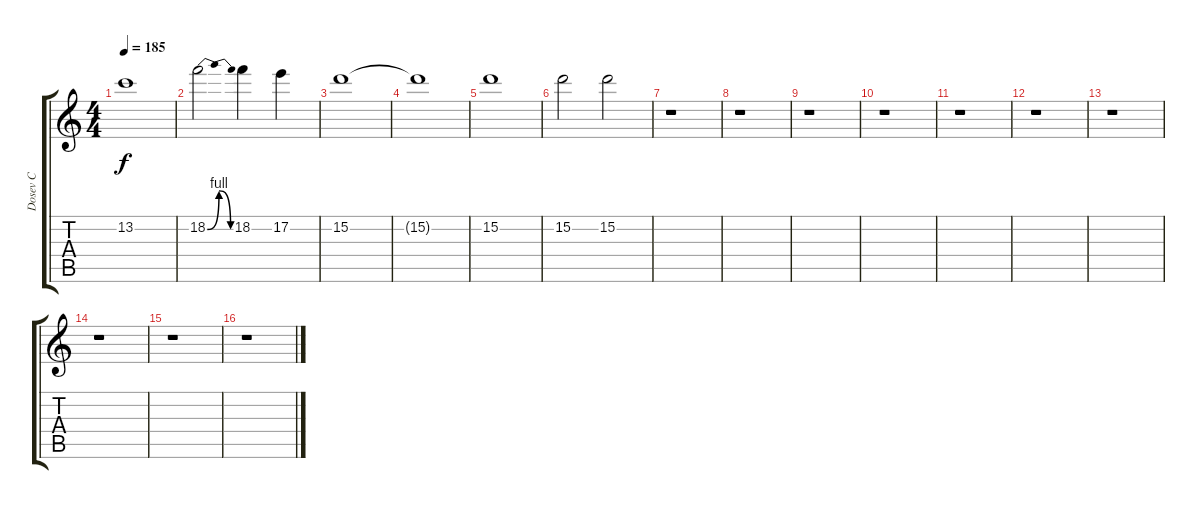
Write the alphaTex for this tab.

\track ("Dosev C" "Dosev C") {instrument distortionguitar}
\staff {score tabs}
\tuning (E4 B3 G3 D3 A2 E2) {hide}
\ts (4 4)
\tempo 185
\clef g2
\ks c
13.2.1{dy f} |
18.2{be (bendrelease 0 0 15 4 55 4 60 0)}.2 18.2.4 17.2.4 |
15.2.1 |
15.2{t}.1 |
15.2.1 |
15.2.2 15.2.2 |
r.1 |
r.1 |
r.1 |
r.1 |
r.1 |
r.1 |
r.1 |
r.1 |
r.1 |
r.1
